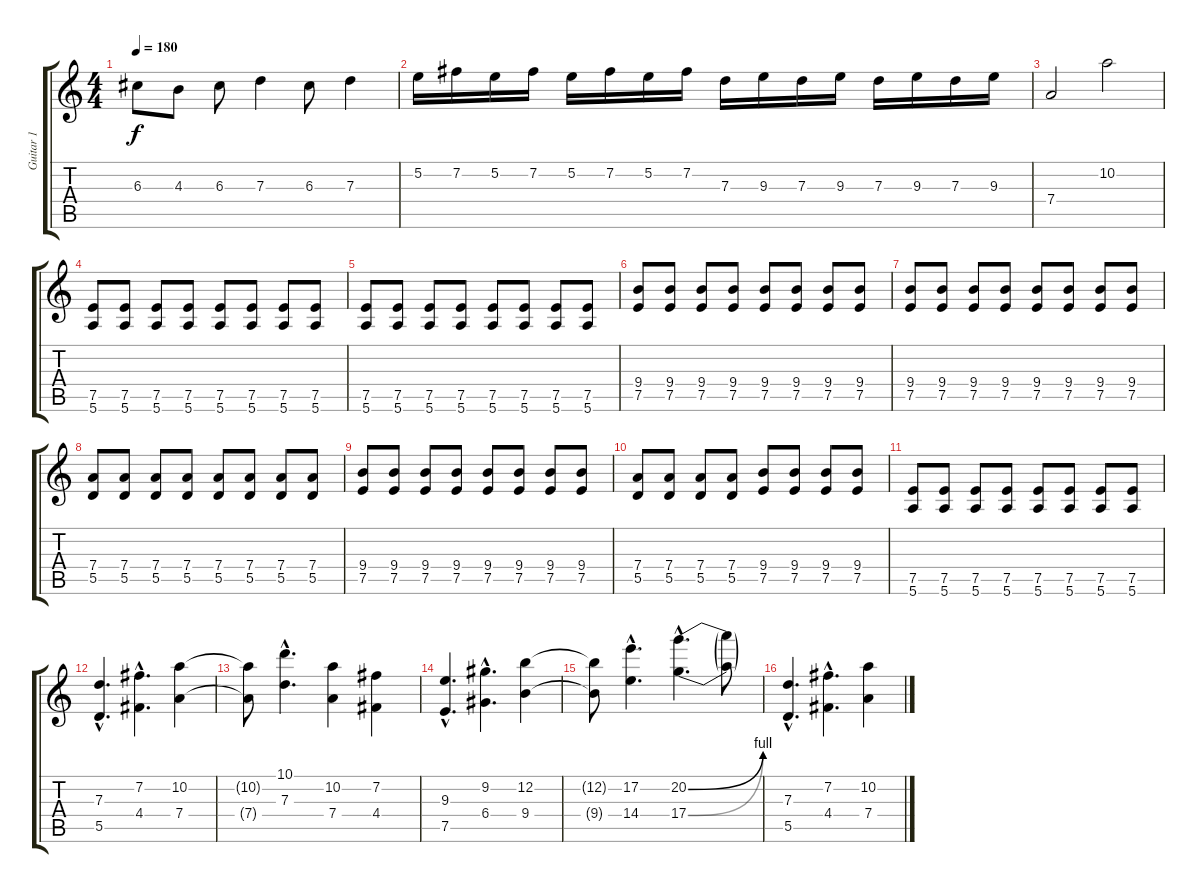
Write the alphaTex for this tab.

\track ("Guitar 1" "Guitar 1") {instrument distortionguitar}
\staff {score tabs}
\tuning (E4 B3 G3 D3 A2 E2) {hide}
\ts (4 4)
\tempo 180
\clef g2
\ks c
6.3.8{dy f} 4.3.8 6.3.8 7.3.4 6.3.8 7.3.4 |
5.2.16 7.2.16 5.2.16 7.2.16 5.2.16 7.2.16 5.2.16 7.2.16 7.3.16 9.3.16 7.3.16 9.3.16 7.3.16 9.3.16 7.3.16 9.3.16 |
7.4.2 10.2.2 |
(7.5 5.6).8 (7.5 5.6).8 (7.5 5.6).8 (7.5 5.6).8 (7.5 5.6).8 (7.5 5.6).8 (7.5 5.6).8 (7.5 5.6).8 |
(7.5 5.6).8 (7.5 5.6).8 (7.5 5.6).8 (7.5 5.6).8 (7.5 5.6).8 (7.5 5.6).8 (7.5 5.6).8 (7.5 5.6).8 |
(9.4 7.5).8 (9.4 7.5).8 (9.4 7.5).8 (9.4 7.5).8 (9.4 7.5).8 (9.4 7.5).8 (9.4 7.5).8 (9.4 7.5).8 |
(9.4 7.5).8 (9.4 7.5).8 (9.4 7.5).8 (9.4 7.5).8 (9.4 7.5).8 (9.4 7.5).8 (9.4 7.5).8 (9.4 7.5).8 |
(7.4 5.5).8 (7.4 5.5).8 (7.4 5.5).8 (7.4 5.5).8 (7.4 5.5).8 (7.4 5.5).8 (7.4 5.5).8 (7.4 5.5).8 |
(9.4 7.5).8 (9.4 7.5).8 (9.4 7.5).8 (9.4 7.5).8 (9.4 7.5).8 (9.4 7.5).8 (9.4 7.5).8 (9.4 7.5).8 |
(7.4 5.5).8 (7.4 5.5).8 (7.4 5.5).8 (7.4 5.5).8 (9.4 7.5).8 (9.4 7.5).8 (9.4 7.5).8 (9.4 7.5).8 |
(7.5 5.6).8 (7.5 5.6).8 (7.5 5.6).8 (7.5 5.6).8 (7.5 5.6).8 (7.5 5.6).8 (7.5 5.6).8 (7.5 5.6).8 |
(7.3{hac} 5.5{hac}).4{d} (7.2{hac} 4.4{hac}).4{d} (10.2 7.4).4 |
(10.2{t} 7.4{t}).8 (10.1{hac} 7.3{hac}).4{d} (10.2 7.4).4 (7.2 4.4).4 |
(9.3{hac} 7.5{hac}).4{d} (9.2{hac} 6.4{hac}).4{d} (12.2 9.4).4 |
(12.2{t} 9.4{t}).8 (17.2{hac} 14.4{hac}).4{d} (20.2{be (bend 0 0 60 4) hac} 17.4{be (bend 0 0 60 4) hac}).4{d} (20.2{t} 17.4{t}).8 |
(7.3{hac} 5.5{hac}).4{d} (7.2{hac} 4.4{hac}).4{d} (10.2 7.4).4
